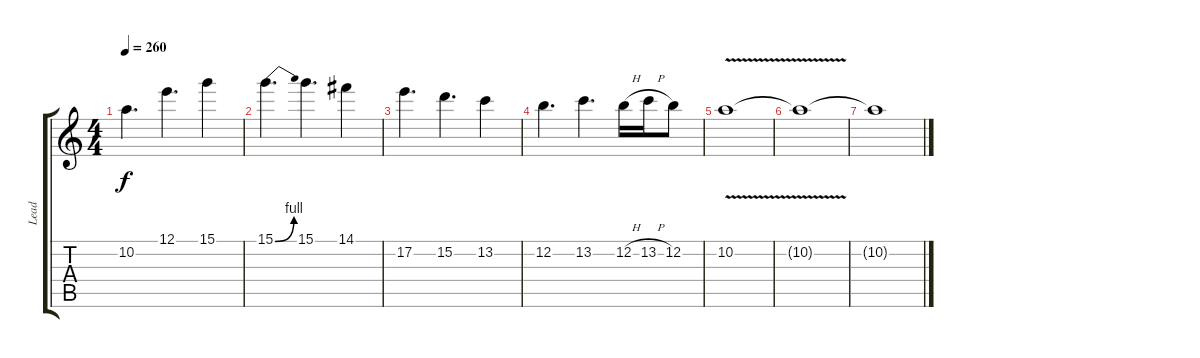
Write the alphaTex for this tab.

\track ("Lead" "Lead") {instrument distortionguitar}
\staff {score tabs}
\tuning (E4 B3 G3 D3 A2 E2) {hide}
\ts (4 4)
\tempo 260
\clef g2
\ks c
10.2.4{d dy f} 12.1.4{d} 15.1.4 |
15.1{be (bend 0 0 60 4)}.4{d} 15.1.4{d} 14.1.4 |
17.2.4{d} 15.2.4{d} 13.2.4 |
12.2.4{d} 13.2.4{d} 12.2{h}.16 13.2{h}.16 12.2.8 |
10.2{v}.1 |
10.2{t}.1 |
10.2{t}.1
